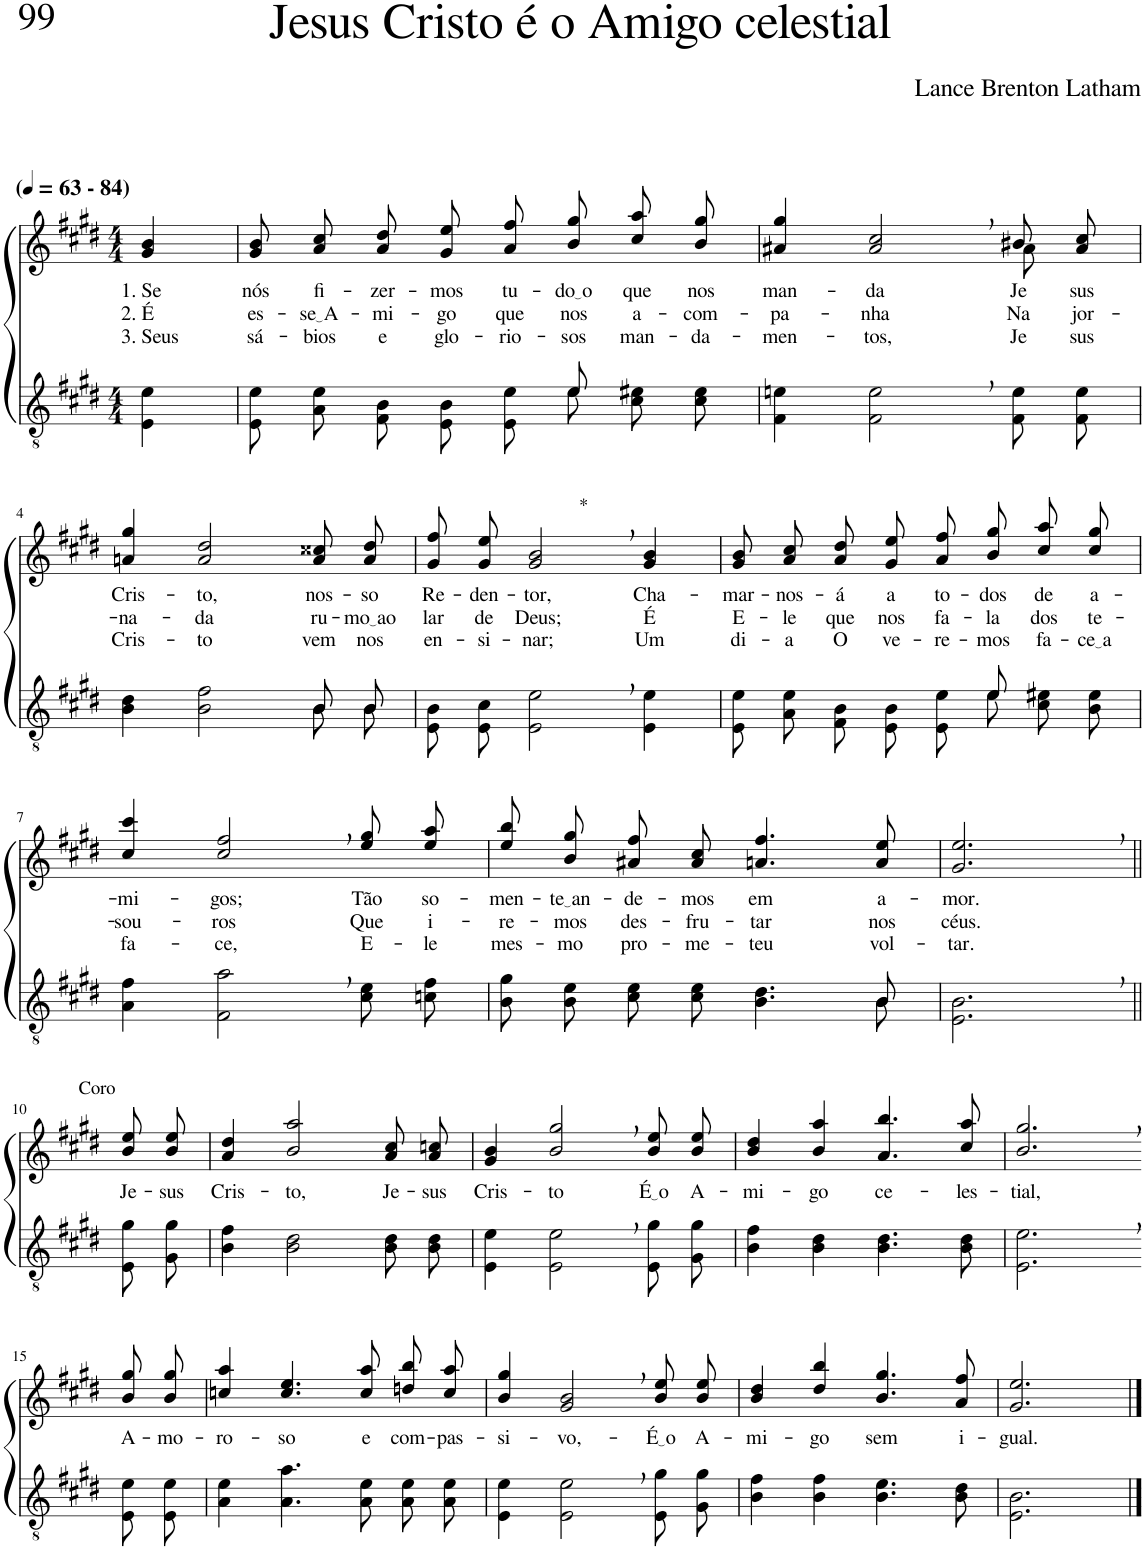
**kern	**kern	**text	**text	**text
*part2	*part1	*part1	*part1	*part1
*staff2	*staff1	*staff1	*staff1	*staff1
*I"Parte III e IV	*I"Parte I e II	*	*	*
*clefGv2	*clefG2	*	*	*
*Trd5c9	*Trd5c9	*	*	*
*k[f#c#g#d#]	*k[f#c#g#d#]	*	*	*
*M4/4	*M4/4	*	*	*
*MM63	*MM63	*	*	*
=1	=1	=1	=1	=1
!	!LO:TX:a:B:t=(	!	!	!
!	!LO:TX:a:B:t=- 84)	!	!	!
!	!	!LO:LY:b	!LO:LY:b	!LO:LY:b
4E\ 4e\	4g#/ 4b/	1. Se	2. É	3. Seus
=2	=2	=2	=2	=2
*^	*	*	*	*
!	!	!	!LO:LY:b	!LO:LY:b	!LO:LY:b
2ryy	8E/ 8e/L	8g#/ 8b/L	nós	es-	sá-
!	!	!	!LO:LY:b	!LO:LY:b	!LO:LY:b
.	8A/ 8e/J	8a/ 8cc#/J	fi-	se A	-bios
!	!	!	!LO:LY:b	!LO:LY:b	!LO:LY:b
.	8F#/ 8B/L	8a\ 8dd#\L	-zer-	-mi-	e
!	!	!	!LO:LY:b	!LO:LY:b	!LO:LY:b
.	8E/ 8B/J	8g#\ 8ee\J	-mos	-go	glo-
!	!	!	!LO:LY:b	!LO:LY:b	!LO:LY:b
8ryy	8E/ 8e/L	8a\ 8ff#\L	tu-	que	-rio-
!	!	!	!LO:LY:b	!LO:LY:b	!LO:LY:b
8e/	8e/J	8b\ 8gg#\J	do o	nos	-sos
!	!	!	!LO:LY:b	!LO:LY:b	!LO:LY:b
4ryy	8c#\ 8e#X\L	8cc#\ 8aa\L	que	a-	man-
!	!	!	!LO:LY:b	!LO:LY:b	!LO:LY:b
.	8c#\ 8e#\J	8b\ 8gg#\J	nos	-com-	-da-
=3	=3	=3	=3	=3	=3
!	!	!	!LO:LY:b	!LO:LY:b	!LO:LY:b
*v	*v	*^	*	*	*
4F#\ 4en\	4a#X/ 4gg#/	2.ryy	man-	-pa-	-men-
!	!	!	!LO:LY:b	!LO:LY:b	!LO:LY:b
2F#\, 2e\,	2a#/, 2cc#/,	.	-da	-nha	-tos,
!	!	!	!LO:LY:b	!LO:LY:b	!LO:LY:b
8F#\ 8e\L	8b#X\L	8a#\	Je-	Na	Je-
!	!	!	!LO:LY:b	!LO:LY:b	!LO:LY:b
8F#\ 8e\J	8a#\ 8cc#\J	8ryy	-sus	jor-	-sus
!!LO:LB:g=z
=4	=4	=4	=4	=4	=4
*^	*	*	*	*	*
!	!	!	!	!LO:LY:b	!LO:LY:b	!LO:LY:b
*	*	*v	*v	*	*	*
4B\ 4d#\	2.ryy	4an/ 4gg#/	Cris-	-na-	Cris-
!	!	!	!LO:LY:b	!LO:LY:b	!LO:LY:b
2B\ 2f#\	.	2a/ 2dd#/	-to,	-da	-to
!	!	!	!LO:LY:b	!LO:LY:b	!LO:LY:b
8B\L	8B/L	8a\ 8cc##X\L	nos-	ru-	vem
!	!	!	!LO:LY:b	!LO:LY:b	!LO:LY:b
8B\J	8B/J	8a\ 8dd#\J	-so	mo ao	nos
=5	=5	=5	=5	=5	=5
!	!	!	!LO:LY:b	!LO:LY:b	!LO:LY:b
*v	*v	*	*	*	*
8E/ 8B/L	8g#\ 8ff#\L	Re-	lar	en-
!	!	!LO:LY:b	!LO:LY:b	!LO:LY:b
8E/ 8c#/J	8g#\ 8ee\J	-den-	de	-si-
!	!LO:TX:a:t=*	!	!	!
!	!	!LO:LY:b	!LO:LY:b	!LO:LY:b
2E\, 2e\,	2g#/, 2b/,	-tor,	Deus;	-nar;
!	!	!LO:LY:b	!LO:LY:b	!LO:LY:b
4E\ 4e\	4g#/ 4b/	Cha-	É	Um
=6	=6	=6	=6	=6
*^	*	*	*	*
!	!	!	!LO:LY:b	!LO:LY:b	!LO:LY:b
8E/ 8e/L	2ryy	8g#/ 8b/L	-mar-	E-	di-
!	!	!	!LO:LY:b	!LO:LY:b	!LO:LY:b
8A/ 8e/J	.	8a/ 8cc#/J	-nos-	-le	-a
!	!	!	!LO:LY:b	!LO:LY:b	!LO:LY:b
8F#/ 8B/L	.	8a\ 8dd#\L	-á	que	O
!	!	!	!LO:LY:b	!LO:LY:b	!LO:LY:b
8E/ 8B/J	.	8g#\ 8ee\J	a	nos	ve-
!	!	!	!LO:LY:b	!LO:LY:b	!LO:LY:b
8E/ 8e/L	8ryy	8a\ 8ff#\L	to-	fa-	-re-
!	!	!	!LO:LY:b	!LO:LY:b	!LO:LY:b
8e/J	8e/	8b\ 8gg#\J	-dos	-la	-mos
!	!	!	!LO:LY:b	!LO:LY:b	!LO:LY:b
8c#\ 8e#X\L	4ryy	8cc#\ 8aa\L	de	dos	fa-
!	!	!	!LO:LY:b	!LO:LY:b	!LO:LY:b
8B\ 8e#\J	.	8cc#\ 8gg#\J	a-	te-	ce a
*v	*v	*	*	*	*
!!LO:LB:g=z
=7	=7	=7	=7	=7
!	!	!LO:LY:b	!LO:LY:b	!LO:LY:b
4A\ 4f#\	4cc#/ 4ccc#/	-mi-	-sou-	fa-
!	!	!LO:LY:b	!LO:LY:b	!LO:LY:b
2F#\, 2a\,	2cc#/, 2ff#/,	-gos;	-ros	-ce,
!	!	!LO:LY:b	!LO:LY:b	!LO:LY:b
8c#\ 8e\L	8ee\ 8gg#\L	Tão	Que	E-
!	!	!LO:LY:b	!LO:LY:b	!LO:LY:b
8cn\ 8f#\J	8ee\ 8aa\J	so-	i-	-le
=8	=8	=8	=8	=8
*^	*	*	*	*
!	!	!	!LO:LY:b	!LO:LY:b	!LO:LY:b
8B\ 8g#\L	2..ryy	8ee\ 8bb\L	-men-	-re-	mes-
!	!	!	!LO:LY:b	!LO:LY:b	!LO:LY:b
8B\ 8e\J	.	8b\ 8gg#\J	te an	-mos	-mo
!	!	!	!LO:LY:b	!LO:LY:b	!LO:LY:b
8c#\ 8e\L	.	8a#X\ 8ff#\L	-de-	des-	pro-
!	!	!	!LO:LY:b	!LO:LY:b	!LO:LY:b
8c#\ 8e\J	.	8a#\ 8cc#\J	-mos	-fru-	-me-
!	!	!	!LO:LY:b	!LO:LY:b	!LO:LY:b
4.B\ 4.d#\	.	4.an/ 4.ff#/	em	-tar	-teu
!	!	!	!LO:LY:b	!LO:LY:b	!LO:LY:b
8B\	8B/	8a/ 8ee/	a-	nos	vol-
=9	=9	=9	=9	=9	=9
!	!	!	!LO:LY:b	!LO:LY:b	!LO:LY:b
*v	*v	*	*	*	*
2.E\, 2.B\,	2.g#/, 2.ee/,	-mor.	céus.	-tar.
!!LO:LB:g=z
=10||	=10||	=10||	=10||	=10||
!	!LO:TX:a:t=Coro	!	!	!
!	!	!LO:LY:b	!	!
8E\ 8g#\L	8b\ 8ee\L	Je-	.	.
!	!	!LO:LY:b	!	!
8G#\ 8g#\J	8b\ 8ee\J	-sus	.	.
=11	=11	=11	=11	=11
!	!	!LO:LY:b	!	!
4B\ 4f#\	4a/ 4dd#/	Cris-	.	.
!	!	!LO:LY:b	!	!
2B\ 2d#\	2b/ 2aa/	-to,	.	.
!	!	!LO:LY:b	!	!
8B\ 8d#\L	8a\ 8cc#\L	Je-	.	.
!	!	!LO:LY:b	!	!
8B\ 8d#\J	8a\ 8ccn\J	-sus	.	.
=12	=12	=12	=12	=12
!	!	!LO:LY:b	!	!
4E\ 4e\	4g#/ 4b/	Cris-	.	.
!	!	!LO:LY:b	!	!
2E\, 2e\,	2b/, 2gg#/,	-to	.	.
!	!	!LO:LY:b	!	!
8E\ 8g#\L	8b\ 8ee\L	É o	.	.
!	!	!LO:LY:b	!	!
8G#\ 8g#\J	8b\ 8ee\J	A-	.	.
=13	=13	=13	=13	=13
!	!	!LO:LY:b	!	!
4B\ 4f#\	4b/ 4dd#/	-mi-	.	.
!	!	!LO:LY:b	!	!
4B\ 4d#\	4b/ 4aa/	-go	.	.
!	!	!LO:LY:b	!	!
4.B\ 4.d#\	4.a/ 4.bb/	ce-	.	.
!	!	!LO:LY:b	!	!
8B\ 8d#\	8cc#/ 8aa/	-les-	.	.
=14	=14	=14	=14	=14
!	!	!LO:LY:b	!	!
2.E\, 2.e\,	2.b/, 2.gg#/,	-tial,	.	.
!!LO:LB:g=z
=15-	=15-	=15-	=15-	=15-
!	!	!LO:LY:b	!	!
8E/ 8e/L	8b\ 8gg#\L	A-	.	.
!	!	!LO:LY:b	!	!
8E/ 8e/J	8b\ 8gg#\J	-mo-	.	.
=16	=16	=16	=16	=16
!	!	!LO:LY:b	!	!
4A\ 4e\	4ccn/ 4aa/	-ro-	.	.
!	!	!LO:LY:b	!	!
4.A\ 4.a\	4.cc/ 4.ee/	-so	.	.
!	!	!LO:LY:b	!	!
8A\ 8e\	8cc/ 8aa/	e	.	.
!	!	!LO:LY:b	!	!
8A\ 8e\L	8ddn\ 8bb\L	com-	.	.
!	!	!LO:LY:b	!	!
8A\ 8e\J	8cc\ 8aa\J	-pas-	.	.
=17	=17	=17	=17	=17
!	!	!LO:LY:b	!	!
4E\ 4e\	4b/ 4gg#/	-si-	.	.
!	!	!LO:LY:b	!	!
2E\, 2e\,	2g#/, 2b/,	-vo,-	.	.
!	!	!LO:LY:b	!	!
8E\ 8g#\L	8b\ 8ee\L	É o	.	.
!	!	!LO:LY:b	!	!
8G#\ 8g#\J	8b\ 8ee\J	A-	.	.
=18	=18	=18	=18	=18
!	!	!LO:LY:b	!	!
4B\ 4f#\	4b/ 4dd#/	-mi-	.	.
!	!	!LO:LY:b	!	!
4B\ 4f#\	4dd#/ 4bb/	-go	.	.
!	!	!LO:LY:b	!	!
4.B\ 4.e\	4.b/ 4.gg#/	sem	.	.
!	!	!LO:LY:b	!	!
8B\ 8d#\	8a/ 8ff#/	i-	.	.
=19	=19	=19	=19	=19
!	!	!LO:LY:b	!	!
2.E\ 2.B\	2.g#/ 2.ee/	-gual.	.	.
==	==	==	==	==
*-	*-	*-	*-	*-
